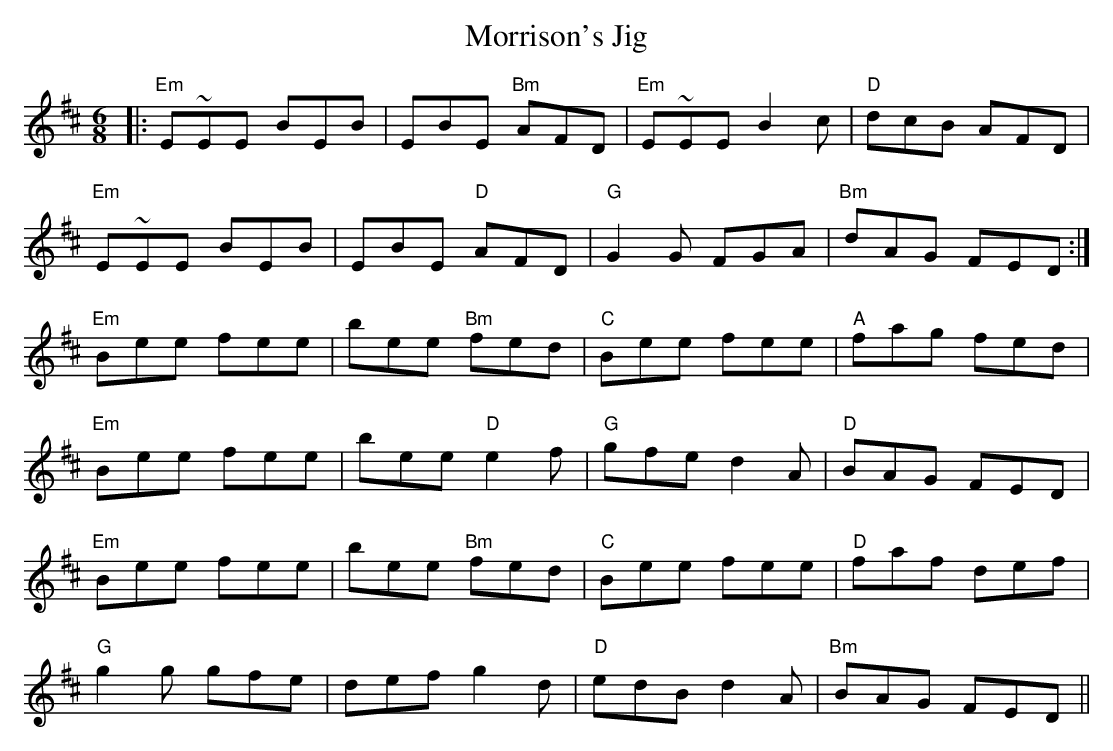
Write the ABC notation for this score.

X:1
T: Morrison's Jig
M: 6/8
L: 1/8
K: B minor
|:\
"Em"E~EE BEB|EBE "Bm"AFD|"Em"E~EE B2c|"D"dcB AFD|
"Em"E~EE BEB|EBE "D"AFD|"G"G2G FGA|"Bm"dAG FED:|
"Em"Bee fee|bee "Bm"fed|"C"Bee fee|"A"fag fed|
"Em"Bee fee|bee "D"e2f|"G"gfe d2A|"D"BAG FED|
"Em"Bee fee|bee "Bm"fed|"C"Bee fee|"D"faf def|
"G"g2g gfe|def g2d|"D"edB d2A|"Bm"BAG FED||
